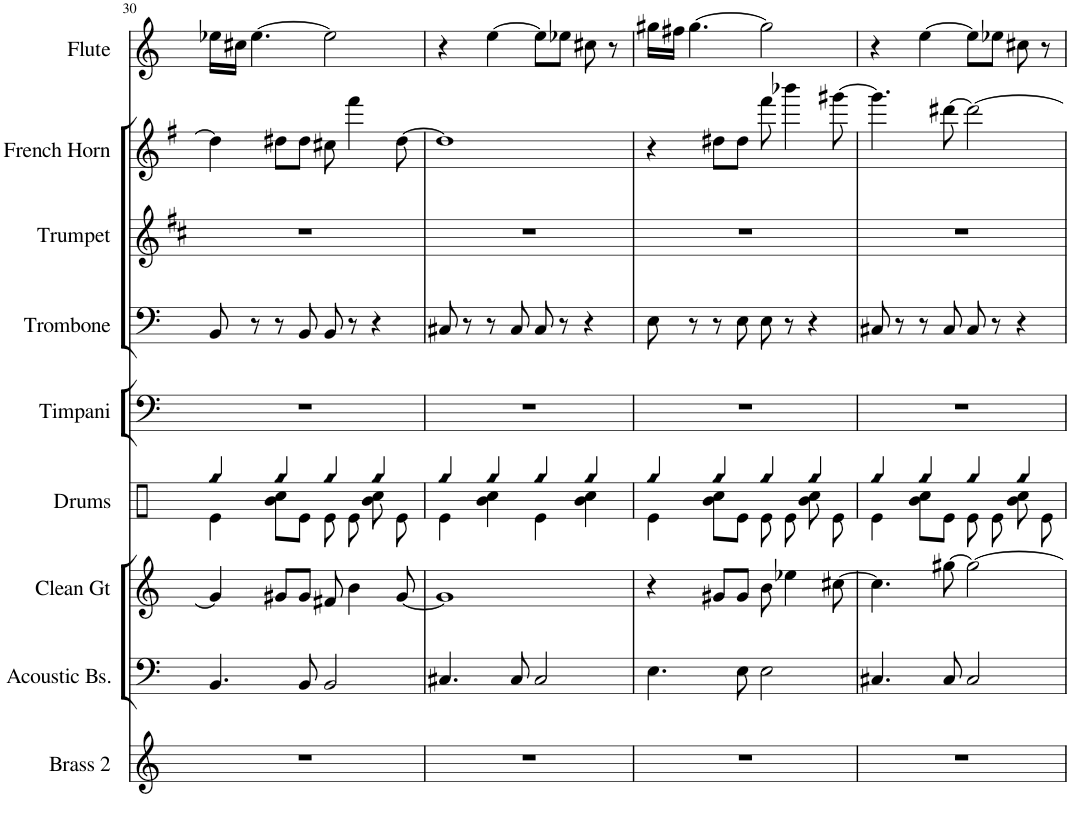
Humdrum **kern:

**kern	**kern	**kern	**kern	**kern	**kern	**kern	**kern	**kern
*part9	*part8	*part7	*part6	*part5	*part4	*part3	*part2	*part1
*staff9	*staff8	*staff7	*staff6	*staff5	*staff4	*staff3	*staff2	*staff1
*I"Brass 2	*I"Acoustic Bs.	*I"Clean Gt	*I"Drums	*I"Timpani	*I"Trombone	*I"Trumpet	*I"French Horn	*I"Flute
*I'Brass 2	*I'Acoustic Bs.	*I'Clean Gt	*I'Drums	*I'Timpani	*I'Trombone	*I'Trumpet	*I'French Horn	*I'Flute
!!LO:PB:g=z
*clefG2	*clefF4	*clefG2	*clefX	*clefF4	*clefF4	*clefG2	*clefG2	*clefG2
*	*	*	*	*	*	*Trd1c2	*Trd4c7	*
*k[]	*k[]	*k[]	*k[]	*k[]	*k[]	*k[f#c#]	*k[f#]	*k[]
*M4/4	*M4/4	*M4/4	*M4/4	*M4/4	*M4/4	*M4/4	*M4/4	*M4/4
=30	=30	=30	=30	=30	=30	=30	=30	=30
!	!	!	!LO:N:head=diamond	!	!	!	!	!
*	*	*	*^	*	*	*	*	*
1r	4.BB/	4g#/]	4gg/	4e\	1r	8BB/	1r	4dd#\]	16ee-X\LL
.	.	.	.	.	.	.	.	.	16cc#X\JJ
.	.	.	.	.	.	8r	.	.	[4.ee-\
!	!	!	!LO:N:head=diamond	!	!	!	!	!	!
.	.	8g#X/L	4gg/	8b\ 8cc\L	.	8r	.	8dd#X\L	.
.	8BB/	8g#/J	.	8e\J	.	8BB/	.	8dd#\J	.
!	!	!	!LO:N:head=diamond	!	!	!	!	!	!
.	2BB/	8f#X/	4gg/	8e\	.	8BB/	.	8cc#X\	2ee-\]
.	.	4b\	.	8e\	.	8r	.	4fff#\	.
!	!	!	!LO:N:head=diamond	!	!	!	!	!	!
.	.	.	4gg/	8b\ 8cc\	.	4r	.	.	.
.	.	[8g#/	.	8e\	.	.	.	[8dd#\	.
=31	=31	=31	=31	=31	=31	=31	=31	=31	=31
!	!	!	!LO:N:head=diamond	!	!	!	!	!	!
1r	4.C#X/	1g#]	4gg/	4e\	1r	8C#X/	1r	1dd#]	4r
.	.	.	.	.	.	8r	.	.	.
!	!	!	!LO:N:head=diamond	!	!	!	!	!	!
.	.	.	4gg/	4b\ 4cc\	.	8r	.	.	[4ee\
.	8C#/	.	.	.	.	8C#/	.	.	.
!	!	!	!LO:N:head=diamond	!	!	!	!	!	!
.	2C#/	.	4gg/	4e\	.	8C#/	.	.	8ee\L]
.	.	.	.	.	.	8r	.	.	8ee-X\J
!	!	!	!LO:N:head=diamond	!	!	!	!	!	!
.	.	.	4gg/	4b\ 4cc\	.	4r	.	.	8cc#X\
.	.	.	.	.	.	.	.	.	8r
=32	=32	=32	=32	=32	=32	=32	=32	=32	=32
!	!	!	!LO:N:head=diamond	!	!	!	!	!	!
1r	4.E\	4r	4gg/	4e\	1r	8E\	1r	4r	16gg#X\LL
.	.	.	.	.	.	.	.	.	16ff#X\JJ
.	.	.	.	.	.	8r	.	.	[4.gg#\
!	!	!	!LO:N:head=diamond	!	!	!	!	!	!
.	.	8g#X/L	4gg/	8b\ 8cc\L	.	8r	.	8dd#X\L	.
.	8E\	8g#/J	.	8e\J	.	8E\	.	8dd#\J	.
!	!	!	!LO:N:head=diamond	!	!	!	!	!	!
.	2E\	8b\	4gg/	8e\	.	8E\	.	8fff#\	2gg#\]
.	.	4ee-X\	.	8e\	.	8r	.	4bbb-X\	.
!	!	!	!LO:N:head=diamond	!	!	!	!	!	!
.	.	.	4gg/	8b\ 8cc\	.	4r	.	.	.
.	.	[8cc#X\	.	8e\	.	.	.	[8ggg#X\	.
=33	=33	=33	=33	=33	=33	=33	=33	=33	=33
!	!	!	!LO:N:head=diamond	!	!	!	!	!	!
1r	4.C#X/	4.cc#\]	4gg/	4e\	1r	8C#X/	1r	4.ggg#\]	4r
.	.	.	.	.	.	8r	.	.	.
!	!	!	!LO:N:head=diamond	!	!	!	!	!	!
.	.	.	4gg/	8b\ 8cc\L	.	8r	.	.	[4ee\
.	8C#/	[8gg#X\	.	8e\J	.	8C#/	.	[8ddd#X\	.
!	!	!	!LO:N:head=diamond	!	!	!	!	!	!
.	2C#/	2gg#\_	4gg/	8e\	.	8C#/	.	2ddd#\_	8ee\L]
.	.	.	.	8e\	.	8r	.	.	8ee-X\J
!	!	!	!LO:N:head=diamond	!	!	!	!	!	!
.	.	.	4gg/	8b\ 8cc\	.	4r	.	.	8cc#X\
.	.	.	.	8e\	.	.	.	.	8r
*	*	*	*v	*v	*	*	*	*	*
=	=	=	=	=	=	=	=	=
*-	*-	*-	*-	*-	*-	*-	*-	*-
